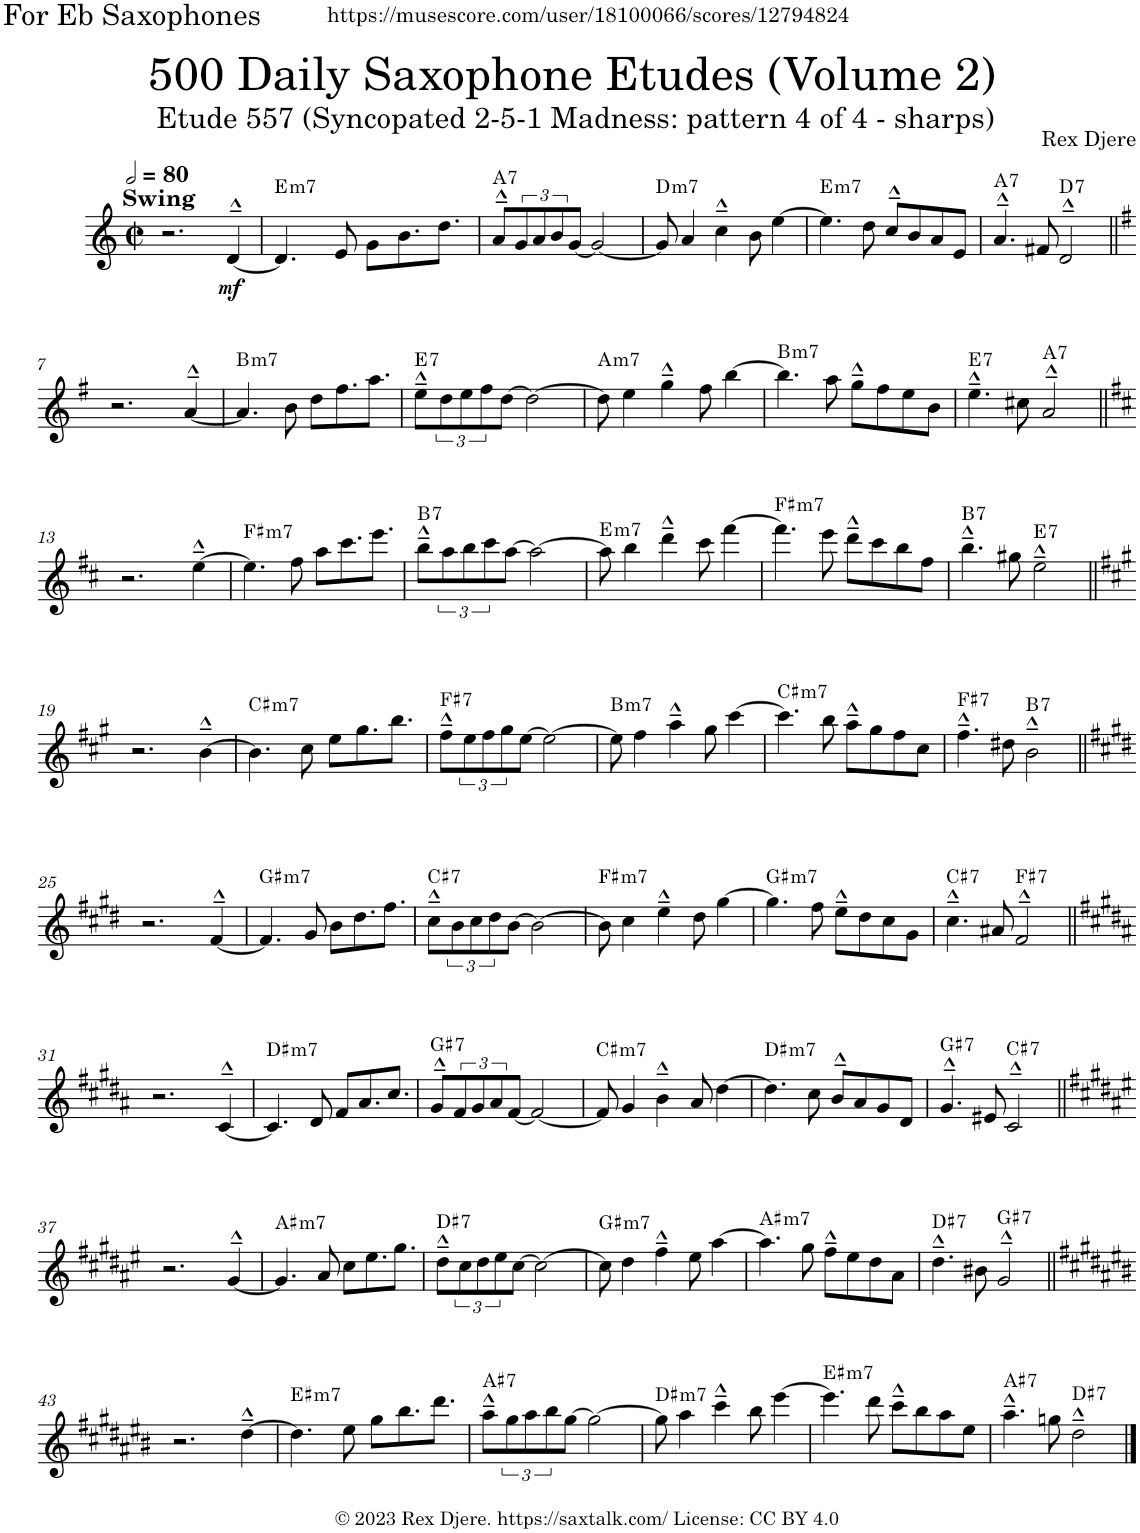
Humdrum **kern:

**kern	**dynam	**harte
*part1	*part1	*part1
*staff1	*staff1	*
*I"Alto Saxophone	*	*
*I'A. Sax.	*	*
*clefG2	*	*
*Trd5c9	*	*
*k[]	*	*
*M2/2	*	*
*met(c|)	*	*
*MM160	*	*
=1	=1	=1
!LO:TX:a:B:t=Swing	!	!
2.r	.	.
!	!LO:DY:b	!
[4d^^~/	mf	.
=2	=2	=2
!	!	!LO:H:kt=m7
4.d/]	.	E:min7
8e/	.	.
8g\L	.	.
8.b\	.	.
8.dd\J	.	.
=3	=3	=3
!	!	!LO:H:kt=7
8a^^~/L	.	A:7
12g/	.	.
12a/	.	.
12b/	.	.
[8g/J	.	.
2g/_	.	.
=4	=4	=4
!	!	!LO:H:kt=m7
8g/]	.	D:min7
4a/	.	.
4cc^^~\	.	.
8b\	.	.
[4ee\	.	.
=5	=5	=5
!	!	!LO:H:kt=m7
4.ee\]	.	E:min7
8dd\	.	.
8cc^^~/L	.	.
8b/	.	.
8a/	.	.
8e/J	.	.
=6	=6	=6
!	!	!LO:H:kt=7
4.a^^~/	.	A:7
8f#X/	.	.
!	!	!LO:H:kt=7
2d^^~/	.	D:7
!!LO:LB:g=z
=7||	=7||	=7||
*k[f#]	*	*
2.r	.	.
[4a^^~/	.	.
=8	=8	=8
!	!	!LO:H:kt=m7
4.a/]	.	B:min7
8b\	.	.
8dd\L	.	.
8.ff#\	.	.
8.aa\J	.	.
=9	=9	=9
!	!	!LO:H:kt=7
8ee^^~\L	.	E:7
12dd\	.	.
12ee\	.	.
12ff#\	.	.
[8dd\J	.	.
2dd\_	.	.
=10	=10	=10
!	!	!LO:H:kt=m7
8dd\]	.	A:min7
4ee\	.	.
4gg^^~\	.	.
8ff#\	.	.
[4bb\	.	.
=11	=11	=11
!	!	!LO:H:kt=m7
4.bb\]	.	B:min7
8aa\	.	.
8gg^^~\L	.	.
8ff#\	.	.
8ee\	.	.
8b\J	.	.
=12	=12	=12
!	!	!LO:H:kt=7
4.ee^^~\	.	E:7
8cc#X\	.	.
!	!	!LO:H:kt=7
2a^^~/	.	A:7
!!LO:LB:g=z
=13||	=13||	=13||
*k[f#c#]	*	*
2.r	.	.
[4ee^^~\	.	.
=14	=14	=14
!	!	!LO:H:kt=m7
4.ee\]	.	F#:min7
8ff#\	.	.
8aa\L	.	.
8.ccc#\	.	.
8.eee\J	.	.
=15	=15	=15
!	!	!LO:H:kt=7
8bb^^~\L	.	B:7
12aa\	.	.
12bb\	.	.
12ccc#\	.	.
[8aa\J	.	.
2aa\_	.	.
=16	=16	=16
!	!	!LO:H:kt=m7
8aa\]	.	E:min7
4bb\	.	.
4ddd^^~\	.	.
8ccc#\	.	.
[4fff#\	.	.
=17	=17	=17
!	!	!LO:H:kt=m7
4.fff#\]	.	F#:min7
8eee\	.	.
8ddd^^~\L	.	.
8ccc#\	.	.
8bb\	.	.
8ff#\J	.	.
=18	=18	=18
!	!	!LO:H:kt=7
4.bb^^~\	.	B:7
8gg#X\	.	.
!	!	!LO:H:kt=7
2ee^^~\	.	E:7
!!LO:LB:g=z
=19||	=19||	=19||
*k[f#c#g#]	*	*
2.r	.	.
[4b^^~\	.	.
=20	=20	=20
!	!	!LO:H:kt=m7
4.b\]	.	C#:min7
8cc#\	.	.
8ee\L	.	.
8.gg#\	.	.
8.bb\J	.	.
=21	=21	=21
!	!	!LO:H:kt=7
8ff#^^~\L	.	F#:7
12ee\	.	.
12ff#\	.	.
12gg#\	.	.
[8ee\J	.	.
2ee\_	.	.
=22	=22	=22
!	!	!LO:H:kt=m7
8ee\]	.	B:min7
4ff#\	.	.
4aa^^~\	.	.
8gg#\	.	.
[4ccc#\	.	.
=23	=23	=23
!	!	!LO:H:kt=m7
4.ccc#\]	.	C#:min7
8bb\	.	.
8aa^^~\L	.	.
8gg#\	.	.
8ff#\	.	.
8cc#\J	.	.
=24	=24	=24
!	!	!LO:H:kt=7
4.ff#^^~\	.	F#:7
8dd#X\	.	.
!	!	!LO:H:kt=7
2b^^~\	.	B:7
!!LO:LB:g=z
=25||	=25||	=25||
*k[f#c#g#d#]	*	*
2.r	.	.
[4f#^^~/	.	.
=26	=26	=26
!	!	!LO:H:kt=m7
4.f#/]	.	G#:min7
8g#/	.	.
8b\L	.	.
8.dd#\	.	.
8.ff#\J	.	.
=27	=27	=27
!	!	!LO:H:kt=7
8cc#^^~\L	.	C#:7
12b\	.	.
12cc#\	.	.
12dd#\	.	.
[8b\J	.	.
2b\_	.	.
=28	=28	=28
!	!	!LO:H:kt=m7
8b\]	.	F#:min7
4cc#\	.	.
4ee^^~\	.	.
8dd#\	.	.
[4gg#\	.	.
=29	=29	=29
!	!	!LO:H:kt=m7
4.gg#\]	.	G#:min7
8ff#\	.	.
8ee^^~\L	.	.
8dd#\	.	.
8cc#\	.	.
8g#\J	.	.
=30	=30	=30
!	!	!LO:H:kt=7
4.cc#^^~\	.	C#:7
8a#X/	.	.
!	!	!LO:H:kt=7
2f#^^~/	.	F#:7
!!LO:LB:g=z
=31||	=31||	=31||
*k[f#c#g#d#a#]	*	*
2.r	.	.
[4c#^^~/	.	.
=32	=32	=32
!	!	!LO:H:kt=m7
4.c#/]	.	D#:min7
8d#/	.	.
8f#/L	.	.
8.a#/	.	.
8.cc#/J	.	.
=33	=33	=33
!	!	!LO:H:kt=7
8g#^^~/L	.	G#:7
12f#/	.	.
12g#/	.	.
12a#/	.	.
[8f#/J	.	.
2f#/_	.	.
=34	=34	=34
!	!	!LO:H:kt=m7
8f#/]	.	C#:min7
4g#/	.	.
4b^^~\	.	.
8a#/	.	.
[4dd#\	.	.
=35	=35	=35
!	!	!LO:H:kt=m7
4.dd#\]	.	D#:min7
8cc#\	.	.
8b^^~/L	.	.
8a#/	.	.
8g#/	.	.
8d#/J	.	.
=36	=36	=36
!	!	!LO:H:kt=7
4.g#^^~/	.	G#:7
8e#X/	.	.
!	!	!LO:H:kt=7
2c#^^~/	.	C#:7
!!LO:LB:g=z
=37||	=37||	=37||
*k[f#c#g#d#a#e#]	*	*
2.r	.	.
[4g#^^~/	.	.
=38	=38	=38
!	!	!LO:H:kt=m7
4.g#/]	.	A#:min7
8a#/	.	.
8cc#\L	.	.
8.ee#\	.	.
8.gg#\J	.	.
=39	=39	=39
!	!	!LO:H:kt=7
8dd#^^~\L	.	D#:7
12cc#\	.	.
12dd#\	.	.
12ee#\	.	.
[8cc#\J	.	.
2cc#\_	.	.
=40	=40	=40
!	!	!LO:H:kt=m7
8cc#\]	.	G#:min7
4dd#\	.	.
4ff#^^~\	.	.
8ee#\	.	.
[4aa#\	.	.
=41	=41	=41
!	!	!LO:H:kt=m7
4.aa#\]	.	A#:min7
8gg#\	.	.
8ff#^^~\L	.	.
8ee#\	.	.
8dd#\	.	.
8a#\J	.	.
=42	=42	=42
!	!	!LO:H:kt=7
4.dd#^^~\	.	D#:7
8b#X\	.	.
!	!	!LO:H:kt=7
2g#^^~/	.	G#:7
!!LO:LB:g=z
=43||	=43||	=43||
*k[f#c#g#d#a#e#b#]	*	*
2.r	.	.
[4dd#^^~\	.	.
=44	=44	=44
!	!	!LO:H:kt=m7
4.dd#\]	.	E#:min7
8ee#\	.	.
8gg#\L	.	.
8.bb#\	.	.
8.ddd#\J	.	.
=45	=45	=45
!	!	!LO:H:kt=7
8aa#^^~\L	.	A#:7
12gg#\	.	.
12aa#\	.	.
12bb#\	.	.
[8gg#\J	.	.
2gg#\_	.	.
=46	=46	=46
!	!	!LO:H:kt=m7
8gg#\]	.	D#:min7
4aa#\	.	.
4ccc#^^~\	.	.
8bb#\	.	.
[4eee#\	.	.
=47	=47	=47
!	!	!LO:H:kt=m7
4.eee#\]	.	E#:min7
8ddd#\	.	.
8ccc#^^~\L	.	.
8bb#\	.	.
8aa#\	.	.
8ee#\J	.	.
=48	=48	=48
!	!	!LO:H:kt=7
4.aa#^^~\	.	A#:7
8ggn\	.	.
!	!	!LO:H:kt=7
2dd#^^~\	.	D#:7
==	==	==
*-	*-	*-
